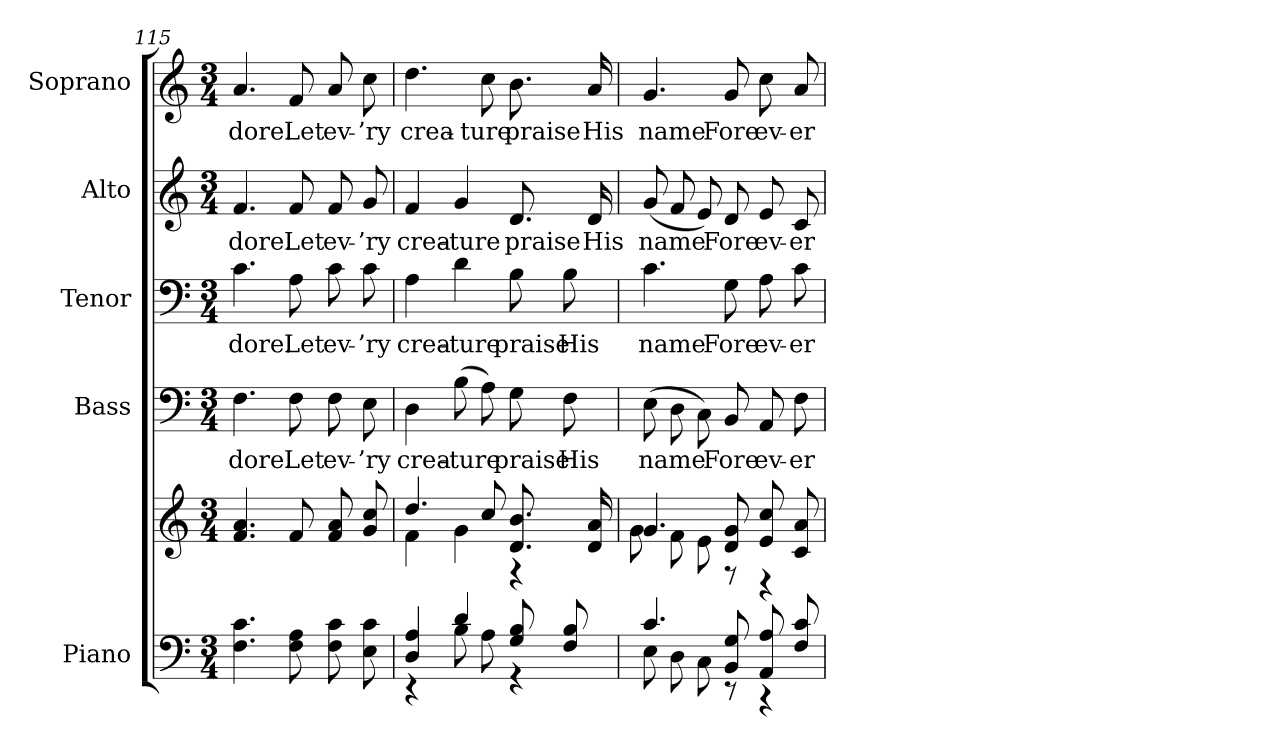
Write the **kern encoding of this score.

**kern	**kern	**kern	**text	**kern	**text	**kern	**text	**kern	**text
*part5	*part5	*part4	*part4	*part3	*part3	*part2	*part2	*part1	*part1
*staff6	*staff5	*staff4	*staff4	*staff3	*staff3	*staff2	*staff2	*staff1	*staff1
*I"Piano	*	*I"Bass	*	*I"Tenor	*	*I"Alto	*	*I"Soprano	*
*I'Pno.	*	*I'B.	*	*I'T.	*	*I'A.	*	*I'S.	*
!!LO:PB:g=z
*clefF4	*clefG2	*clefF4	*	*clefF4	*	*clefG2	*	*clefG2	*
*k[]	*k[]	*k[]	*	*k[]	*	*k[]	*	*k[]	*
*C:	*C:	*C:	*	*C:	*	*C:	*	*C:	*
*M3/4	*M3/4	*M3/4	*	*M3/4	*	*M3/4	*	*M3/4	*
=115	=115	=115	=115	=115	=115	=115	=115	=115	=115
!	!	!	!LO:LY:b:color=#000000	!	!	!	!	!	!
!	!	!	!	!	!LO:LY:b:color=#000000	!	!	!	!
!	!	!	!	!	!	!	!LO:LY:b:color=#000000	!	!
!	!	!	!	!	!	!	!	!	!LO:LY:b:color=#000000
4.Fi\ 4.ci	4.fi/ 4.ai	4.Fi\	-dore.	4.ci\	-dore.	4.fi/	-dore.	4.ai/	-dore.
!	!	!	!LO:LY:b:color=#000000	!	!	!	!	!	!
!	!	!	!	!	!LO:LY:b:color=#000000	!	!	!	!
!	!	!	!	!	!	!	!LO:LY:b:color=#000000	!	!
!	!	!	!	!	!	!	!	!	!LO:LY:b:color=#000000
8Fi\ 8Ai	8fi/	8Fi\	Let	8Ai\	Let	8fi/	Let	8fi/	Let
!	!	!	!LO:LY:b:color=#000000	!	!	!	!	!	!
!	!	!	!	!	!LO:LY:b:color=#000000	!	!	!	!
!	!	!	!	!	!	!	!LO:LY:b:color=#000000	!	!
!	!	!	!	!	!	!	!	!	!LO:LY:b:color=#000000
8Fi\ 8ci	8fi/ 8ai	8Fi\	ev-	8ci\	ev-	8fi/	ev-	8ai/	ev-
!	!	!	!LO:LY:b:color=#000000	!	!	!	!	!	!
!	!	!	!	!	!LO:LY:b:color=#000000	!	!	!	!
!	!	!	!	!	!	!	!LO:LY:b:color=#000000	!	!
!	!	!	!	!	!	!	!	!	!LO:LY:b:color=#000000
8Ei\ 8ci	8gi/ 8cci	8Ei\	-’ry	8ci\	-’ry	8gi/	-’ry	8cci\	-’ry
=116	=116	=116	=116	=116	=116	=116	=116	=116	=116
*^	*^	*	*	*	*	*	*	*	*
!	!	!	!	!	!LO:LY:b:color=#000000	!	!	!	!	!	!
!	!	!	!	!	!	!	!LO:LY:b:color=#000000	!	!	!	!
!	!	!	!	!	!	!	!	!	!LO:LY:b:color=#000000	!	!
!	!	!	!	!	!	!	!	!	!	!	!LO:LY:b:color=#000000
4Di/ 4Ai	4r	4.ddi/	4fi\	4Di\	crea-	4Ai\	crea-	4fi/	crea-	4.ddi\	crea-
!	!	!	!	!	!LO:LY:b:color=#000000	!	!	!	!	!	!
!	!	!	!	!	!	!	!LO:LY:b:color=#000000	!	!	!	!
!	!	!	!	!	!	!	!	!	!LO:LY:b:color=#000000	!	!
4di/	8Bi\	.	4gi\	(8Bi\	-ture	4di\	-ture	4gi/	-ture	.	.
!	!	!	!	!	!	!	!	!	!	!	!LO:LY:b:color=#000000
.	8Ai\	8cci/	.	8Ai\)	.	.	.	.	.	8cci\	-ture
!	!	!	!	!	!LO:LY:b:color=#000000	!	!	!	!	!	!
!	!	!	!	!	!	!	!LO:LY:b:color=#000000	!	!	!	!
!	!	!	!	!	!	!	!	!	!LO:LY:b:color=#000000	!	!
!	!	!	!	!	!	!	!	!	!	!	!LO:LY:b:color=#000000
8Gi/ 8Bi	4r	8.di/ 8.bi	4r	8Gi\	praise	8Bi\	praise	8.di/	praise	8.bi\	praise
!	!	!	!	!	!LO:LY:b:color=#000000	!	!	!	!	!	!
!	!	!	!	!	!	!	!LO:LY:b:color=#000000	!	!	!	!
8Fi/ 8Bi	.	.	.	8Fi\	His	8Bi\	His	.	.	.	.
!	!	!	!	!	!	!	!	!	!LO:LY:b:color=#000000	!	!
!	!	!	!	!	!	!	!	!	!	!	!LO:LY:b:color=#000000
.	.	16di/ 16ai	.	.	.	.	.	16di/	His	16ai/	His
!!LO:PB:g=z
=117	=117	=117	=117	=117	=117	=117	=117	=117	=117	=117	=117
!	!	!	!	!	!LO:LY:b:color=#000000	!	!	!	!	!	!
!	!	!	!	!	!	!	!LO:LY:b:color=#000000	!	!	!	!
!	!	!	!	!	!	!	!	!	!LO:LY:b:color=#000000	!	!
!	!	!	!	!	!	!	!	!	!	!	!LO:LY:b:color=#000000
4.ci/	8Ei\	4.gi/	8gi\	(8Ei\	name	4.ci\	name	(8gi/	name	4.gi/	name
.	8Di\	.	8fi\	8Di\	.	.	.	8fi/	.	.	.
.	8Ci\	.	8ei\	8Ci\)	.	.	.	8ei/)	.	.	.
!	!	!	!	!	!LO:LY:b:color=#000000	!	!	!	!	!	!
!	!	!	!	!	!	!	!LO:LY:b:color=#000000	!	!	!	!
!	!	!	!	!	!	!	!	!	!LO:LY:b:color=#000000	!	!
!	!	!	!	!	!	!	!	!	!	!	!LO:LY:b:color=#000000
8BBi/ 8Gi	8r	8di/ 8gi	8r	8BBi/	Fore	8Gi\	Fore	8di/	Fore	8gi/	Fore
!	!	!	!	!	!LO:LY:b:color=#000000	!	!	!	!	!	!
!	!	!	!	!	!	!	!LO:LY:b:color=#000000	!	!	!	!
!	!	!	!	!	!	!	!	!	!LO:LY:b:color=#000000	!	!
!	!	!	!	!	!	!	!	!	!	!	!LO:LY:b:color=#000000
8AAi/ 8Ai	4r	8ei/ 8cci	4r	8AAi/	ev-	8Ai\	ev-	8ei/	ev-	8cci\	ev-
!	!	!	!	!	!LO:LY:b:color=#000000	!	!	!	!	!	!
!	!	!	!	!	!	!	!LO:LY:b:color=#000000	!	!	!	!
!	!	!	!	!	!	!	!	!	!LO:LY:b:color=#000000	!	!
!	!	!	!	!	!	!	!	!	!	!	!LO:LY:b:color=#000000
8Fi/ 8ci	.	8ci/ 8ai	.	8Fi\	-er	8ci\	-er	8ci/	-er	8ai/	-er
*v	*v	*	*	*	*	*	*	*	*	*	*
*	*v	*v	*	*	*	*	*	*	*	*
=	=	=	=	=	=	=	=	=	=
*-	*-	*-	*-	*-	*-	*-	*-	*-	*-
